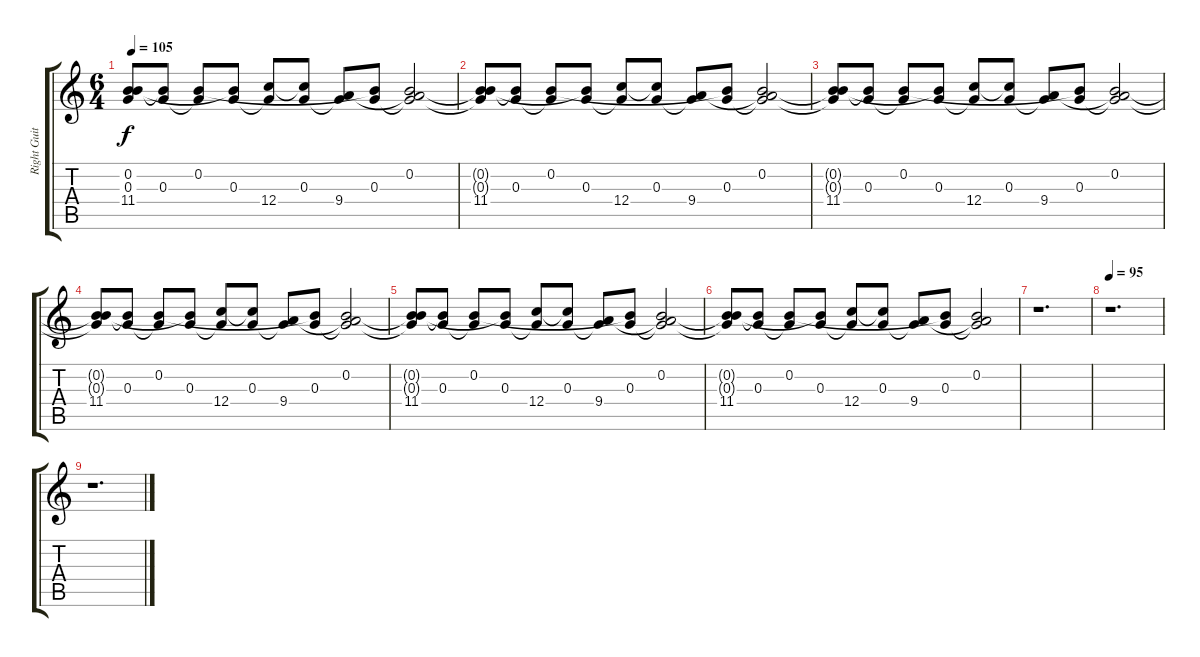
\track ("Right Guitar" "Right Guit") {instrument electricguitarjazz}
\staff {score tabs}
\tuning (E4 B3 G3 C3 A2 E2) {hide}
\ts (6 4)
\tempo 105
\clef g2
\ks c
(0.2{t} 0.3{t} 11.4).8{dy f} (0.2{t} 0.3).8 (0.2 0.3{t}).8 (0.3 11.4{t}).8 (0.3{t} 12.4).8 (0.3 12.4{t}).8 (0.3{t} 9.4).8 (0.2{t} 0.3).8 (0.2 0.3{t} 9.4{t}).2 |
(0.2{t} 0.3{t} 11.4).8 (0.2{t} 0.3).8 (0.2 0.3{t}).8 (0.3 11.4{t}).8 (0.3{t} 12.4).8 (0.3 12.4{t}).8 (0.3{t} 9.4).8 (0.2{t} 0.3).8 (0.2 0.3{t} 9.4{t}).2 |
(0.2{t} 0.3{t} 11.4).8 (0.2{t} 0.3).8 (0.2 0.3{t}).8 (0.3 11.4{t}).8 (0.3{t} 12.4).8 (0.3 12.4{t}).8 (0.3{t} 9.4).8 (0.2{t} 0.3).8 (0.2 0.3{t} 9.4{t}).2 |
(0.2{t} 0.3{t} 11.4).8 (0.2{t} 0.3).8 (0.2 0.3{t}).8 (0.3 11.4{t}).8 (0.3{t} 12.4).8 (0.3 12.4{t}).8 (0.3{t} 9.4).8 (0.2{t} 0.3).8 (0.2 0.3{t} 9.4{t}).2 |
(0.2{t} 0.3{t} 11.4).8 (0.2{t} 0.3).8 (0.2 0.3{t}).8 (0.3 11.4{t}).8 (0.3{t} 12.4).8 (0.3 12.4{t}).8 (0.3{t} 9.4).8 (0.2{t} 0.3).8 (0.2 0.3{t} 9.4{t}).2 |
(0.2{t} 0.3{t} 11.4).8 (0.2{t} 0.3).8 (0.2 0.3{t}).8 (0.3 11.4{t}).8 (0.3{t} 12.4).8 (0.3 12.4{t}).8 (0.3{t} 9.4).8 (0.2{t} 0.3).8 (0.2 0.3{t} 9.4{t}).2 |
r.1{d} |
\tempo 95
r.1{d} |
r.1{d}
